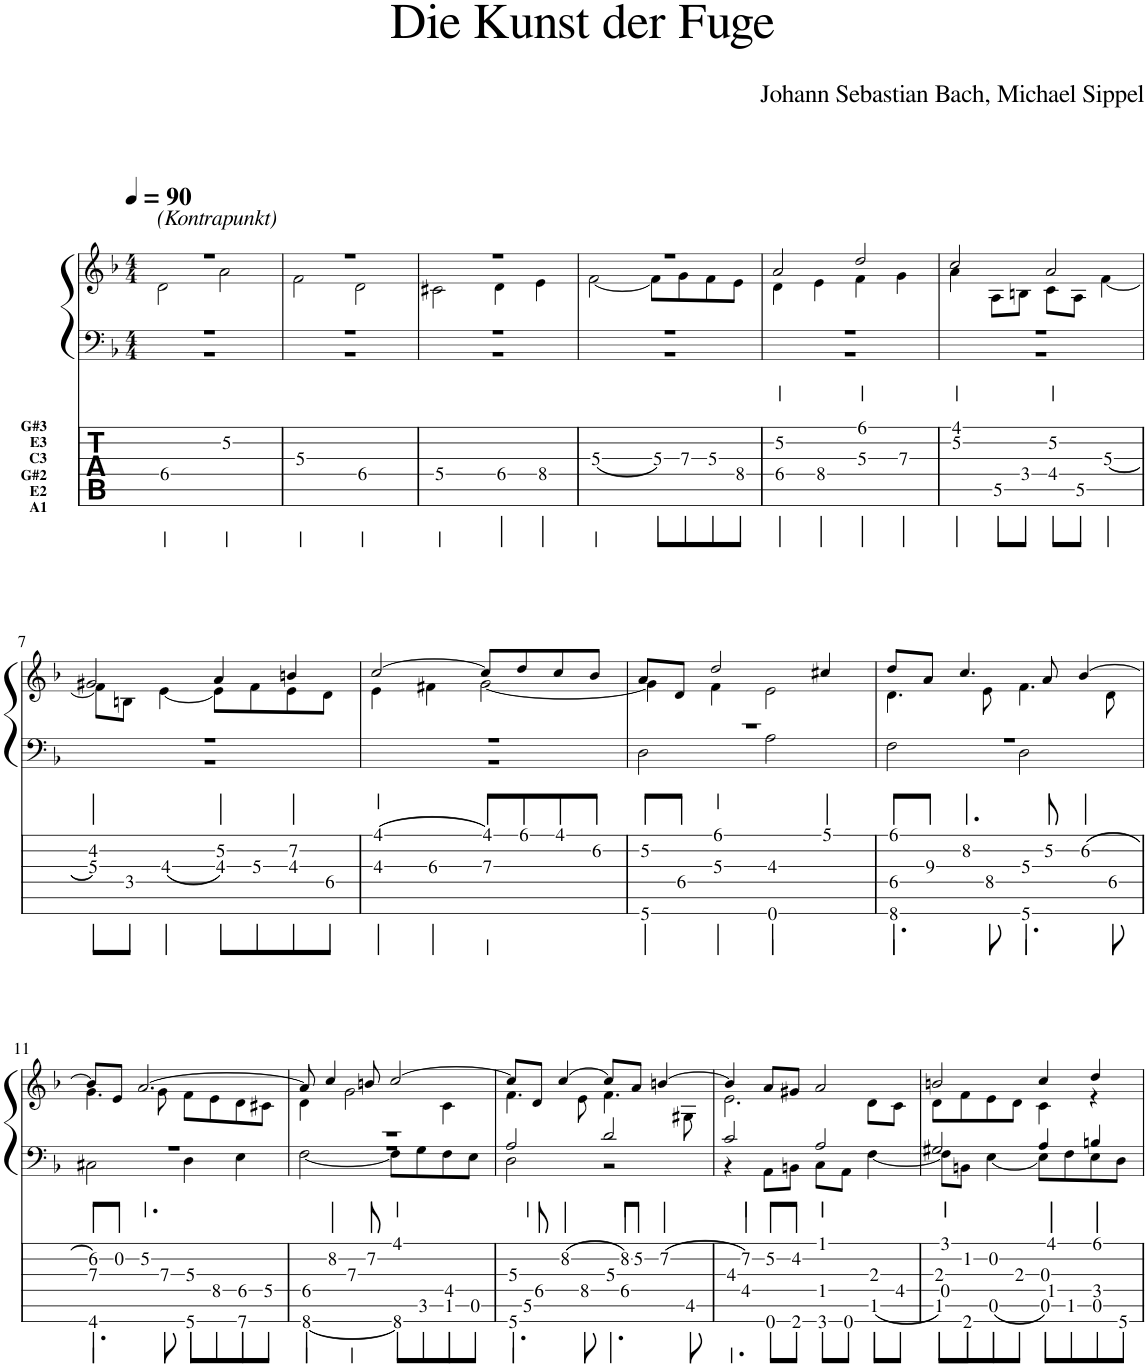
**kern	**kern	**kern
*part2	*part1	*part1
*staff3	*staff2	*staff1
*I"G#3 E3 C3 G#2 E2 A1	*I"Klavier	*
*stria6	*stria5	*stria5
*	*clefF4	*clefG2
*k[b-]	*k[b-]	*k[b-]
*M4/4	*M4/4	*M4/4
*MM90	*MM90	*MM90
=1	=1	=1
*^	*^	*^
!	!	!	!	!LO:TX:a:i:t=(Kontrapunkt)	!
2r	2D\	1r	1r	1r	2d\
2r	2A\	.	.	.	2a\
=2	=2	=2	=2	=2	=2
2r	2F\	1r	1r	1r	2f\
2r	2D\	.	.	.	2d\
=3	=3	=3	=3	=3	=3
2r	2C#\	1r	1r	1r	2c#X\
4r	4D\	.	.	.	4d\
4r	4E\	.	.	.	4e\
=4	=4	=4	=4	=4	=4
2r	[2F\	1r	1r	1r	[2f\
8r	8F\L]	.	.	.	8f\L]
8r	8G\	.	.	.	8g\
4r	8F\	.	.	.	8f\
.	8E\J	.	.	.	8e\J
=5	=5	=5	=5	=5	=5
2A/	4D\	1r	1r	2a/	4d\
.	4E\	.	.	.	4e\
2d/	4F\	.	.	2dd/	4f\
.	4G\	.	.	.	4g\
=6	=6	=6	=6	=6	=6
2c/	4A\	1r	1r	2cc/	4a\
.	8AA\L	.	.	.	8A\L
.	8BB\J	.	.	.	8Bn\J
2A/	8C\L	.	.	2a/	8c\L
.	8AA\J	.	.	.	8A\J
.	[4F\	.	.	.	[4f\
!!LO:LB:g=z	!!
=7	=7	=7	=7	=7	=7
4A-/	8F\L]	1r	1r	2g#X/	8f\L]
.	8BB\J	.	.	.	8Bn\J
4r	[4E\	.	.	.	[4e\
4A/	8E\L]	.	.	4a/	8e\L]
.	8F\	.	.	.	8f\
4B/	8E\	.	.	4bn/	8e\
.	8D\J	.	.	.	8d\J
=8	=8	=8	=8	=8	=8
[2c/	4E\	1r	1r	[2cc/	4e\
.	4F#\	.	.	.	4f#X\
8c/L]	2G\	.	.	8cc/L]	[2g\
8d/	.	.	.	8dd/	.
8c/	.	.	.	8cc/	.
8B-/J	.	.	.	8b-/J	.
=9	=9	=9	=9	=9	=9
*	*^	*	*	*	*
8A/L	4r	4DD\	1r	2D\	8a/L	4g\]
8D/J	.	.	.	.	8d/J	.
2d/	4F\	4r	.	.	2dd/	4f\
.	2E\	4AAA\	.	2A\	.	2e\
4c#/	.	4r	.	.	4cc#X/	.
=10	=10	=10	=10	=10	=10	=10
8d/L	4.D\	2FF\	1r	2F\	8dd/L	4.d\
8A/J	.	.	.	.	8a/J	.
4.c/	.	.	.	.	4.cc/	.
.	8E\	.	.	.	.	8e\
.	4.F\	2DD\	.	2D\	.	4.f\
8A/	.	.	.	.	8a/	.
[4B-/	.	.	.	.	[4b-/	.
.	8D\	.	.	.	.	8d\
!!LO:LB:g=z	!!
=11	=11	=11	=11	=11	=11	=11
*	*	*	*	*^	*	*
8B-/L]	4.G\	2CC#\	1r	1r	2C#X\	8b-/L]	4.g\
8E/J	.	.	.	.	.	8e/J	.
2.A/	.	.	.	.	.	[2.a/	.
.	8G\	.	.	.	.	.	8g\
.	8F\L	4DD\	.	.	4D\	.	8f\L
.	8E\	.	.	.	.	.	8e\
.	8D\	4EE\	.	.	4E\	.	8d\
.	8C#\J	.	.	.	.	.	8c#X\J
=12	=12	=12	=12	=12	=12	=12	=12
8r	4D\	[2FF\	1r	1r	[2F\	8a/]	4d\
4c/	.	.	.	.	.	4cc/	.
.	2G\	.	.	.	.	.	2g\
8B/	.	.	.	.	.	8bn/	.
2c/	.	8FF\L]	.	.	8F\L]	[2cc/	.
.	.	8GG\	.	.	8G\	.	.
.	4C\	8FF\	.	.	8F\	.	4c\
.	.	8EE\J	.	.	8E\J	.	.
*	*	*	*	*v	*v	*	*
=13	=13	=13	=13	=13	=13	=13
*	*	*^	*	*	*	*
8r	4.F\	2AA/	2DD\	2A/	2D\	8cc/L]	4.f\
8D/	.	.	.	.	.	8d/J	.
[4c/	.	.	.	.	.	[4cc/	.
.	8E\	.	.	.	.	.	8e\
8c/L]	4.F\	2D/	8r	2d/	2r	8cc/L]	4.f\
8A/J	.	.	8r	.	.	8a/J	.
[4B/	.	.	8r	.	.	[4bn/	.
.	8AA-\	.	8r	.	.	.	8G#X\
=14	=14	=14	=14	=14	=14	=14	=14
4B/]	2.E\	2C/	4r	2c/	4r	4b/]	2.e\
8A/L	.	.	8AAA\L	.	8AA\L	8a/L	.
8A-/J	.	.	8BBB\J	.	8BBn\J	8g#X/J	.
2A/	.	2AA/	8CC\L	2A/	8C\L	2a/	.
.	.	.	8AAA\J	.	8AA\J	.	.
.	8D\L	.	[4FF\	.	[4F\	.	8d\L
.	8C\J	.	.	.	.	.	8c\J
=15	=15	=15	=15	=15	=15	=15	=15
2B/	8D\L	2AA-/	8FF\L]	2G#X/	8F\L]	2bn/	8d\L
.	8F\	.	8BBB\J	.	8BBn\J	.	8f\
.	8E\	.	[4EE\	.	[4E\	.	8e\
.	8D\J	.	.	.	.	.	8d\J
4c/	4C\	4AA/	8EE\L]	4A/	8E\L]	4cc/	4c\
.	.	.	8FF\	.	8F\	.	.
4d/	4r	4BB/	8EE\	4Bn/	8E\	4dd/	4r
.	.	.	8DD\J	.	8D\J	.	.
*v	*v	*v	*v	*	*	*	*
*	*v	*v	*	*
*	*	*v	*v
=	=	=
*-	*-	*-
